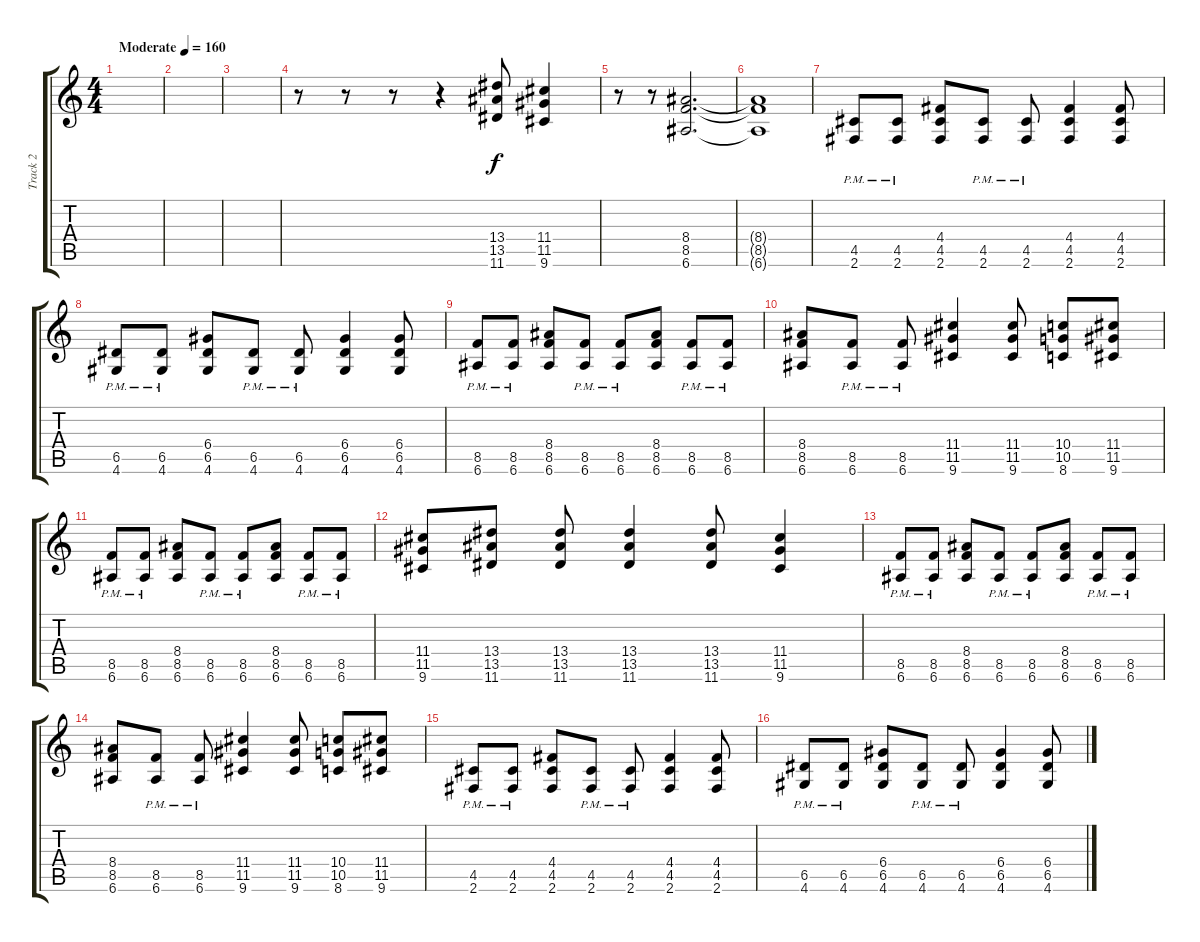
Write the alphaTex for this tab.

\track ("Track 2" "Track 2") {instrument distortionguitar}
\staff {score tabs}
\tuning (E4 B3 G3 D3 A2 E2) {hide}
\ts (4 4)
\tempo (160 "Moderate")
\clef g2
\ks c
|
|
|
r.8 r.8 r.8 r.4 (13.4 13.5 11.6).8 (11.4 11.5 9.6).4 |
r.8 r.8 (8.4 8.5 6.6).2{d} |
(8.4{t} 8.5{t} 6.6{t}).1 |
(4.5{pm} 2.6{pm}).8 (4.5{pm} 2.6{pm}).8 (4.4 4.5 2.6).8 (4.5{pm} 2.6{pm}).8 (4.5{pm} 2.6{pm}).8 (4.4 4.5 2.6).4 (4.4 4.5 2.6).8 |
(6.5{pm} 4.6{pm}).8 (6.5{pm} 4.6{pm}).8 (6.4 6.5 4.6).8 (6.5{pm} 4.6{pm}).8 (6.5{pm} 4.6{pm}).8 (6.4 6.5 4.6).4 (6.4 6.5 4.6).8 |
(8.5{pm} 6.6{pm}).8 (8.5{pm} 6.6{pm}).8 (8.4 8.5 6.6).8 (8.5{pm} 6.6{pm}).8 (8.5{pm} 6.6{pm}).8 (8.4 8.5 6.6).8 (8.5{pm} 6.6{pm}).8 (8.5{pm} 6.6{pm}).8 |
(8.4 8.5 6.6).8 (8.5{pm} 6.6{pm}).8 (8.5{pm} 6.6{pm}).8 (11.4 11.5 9.6).4 (11.4 11.5 9.6).8 (10.4 10.5 8.6).8 (11.4 11.5 9.6).8 |
(8.5{pm} 6.6{pm}).8 (8.5{pm} 6.6{pm}).8 (8.4 8.5 6.6).8 (8.5{pm} 6.6{pm}).8 (8.5{pm} 6.6{pm}).8 (8.4 8.5 6.6).8 (8.5{pm} 6.6{pm}).8 (8.5{pm} 6.6{pm}).8 |
(11.4 11.5 9.6).8 (13.4 13.5 11.6).8 (13.4 13.5 11.6).8 (13.4 13.5 11.6).4 (13.4 13.5 11.6).8 (11.4 11.5 9.6).4 |
(8.5{pm} 6.6{pm}).8 (8.5{pm} 6.6{pm}).8 (8.4 8.5 6.6).8 (8.5{pm} 6.6{pm}).8 (8.5{pm} 6.6{pm}).8 (8.4 8.5 6.6).8 (8.5{pm} 6.6{pm}).8 (8.5{pm} 6.6{pm}).8 |
(8.4 8.5 6.6).8 (8.5{pm} 6.6{pm}).8 (8.5{pm} 6.6{pm}).8 (11.4 11.5 9.6).4 (11.4 11.5 9.6).8 (10.4 10.5 8.6).8 (11.4 11.5 9.6).8 |
(4.5{pm} 2.6{pm}).8 (4.5{pm} 2.6{pm}).8 (4.4 4.5 2.6).8 (4.5{pm} 2.6{pm}).8 (4.5{pm} 2.6{pm}).8 (4.4 4.5 2.6).4 (4.4 4.5 2.6).8 |
(6.5{pm} 4.6{pm}).8 (6.5{pm} 4.6{pm}).8 (6.4 6.5 4.6).8 (6.5{pm} 4.6{pm}).8 (6.5{pm} 4.6{pm}).8 (6.4 6.5 4.6).4 (6.4 6.5 4.6).8
